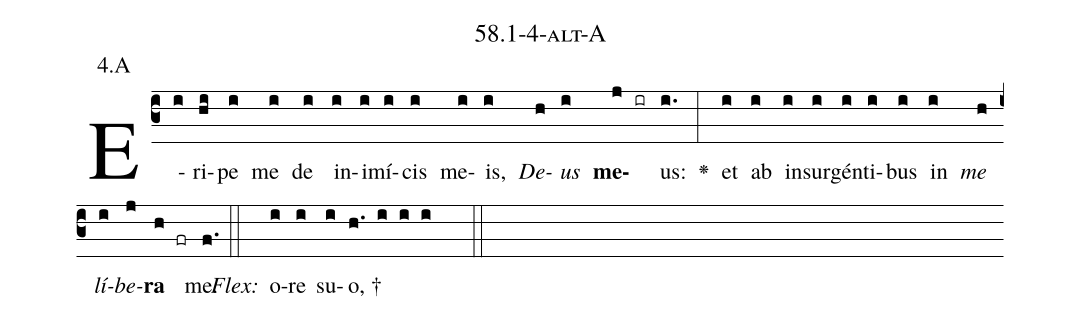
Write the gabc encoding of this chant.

name: 58.1-4-alt-A;
annotation: 4.A;
%%
(c3)E(i)ri(hi)pe(i) me(i) de(i) in(i)i(i)mí(i)cis(i) me(i)is,(i) <i>De</i>(h)<i>us</i>(i) <b>me</b>(j ir)us:(i.) <v>\greheightstar</v>(:) et(i) ab(i) in(i)sur(i)gén(i)ti(i)bus(i) in(i) <i>me</i>(h) <i>lí</i>(i)<i>be</i>(j)<b>ra</b>(h fr) me.(f.) (::)
<i>Flex:</i>()  o(i)re(i) su(i)o, †(h. i i i  ::)

%E(i) u(h) o(i) u(j) a(h) e.(f.) (::)
